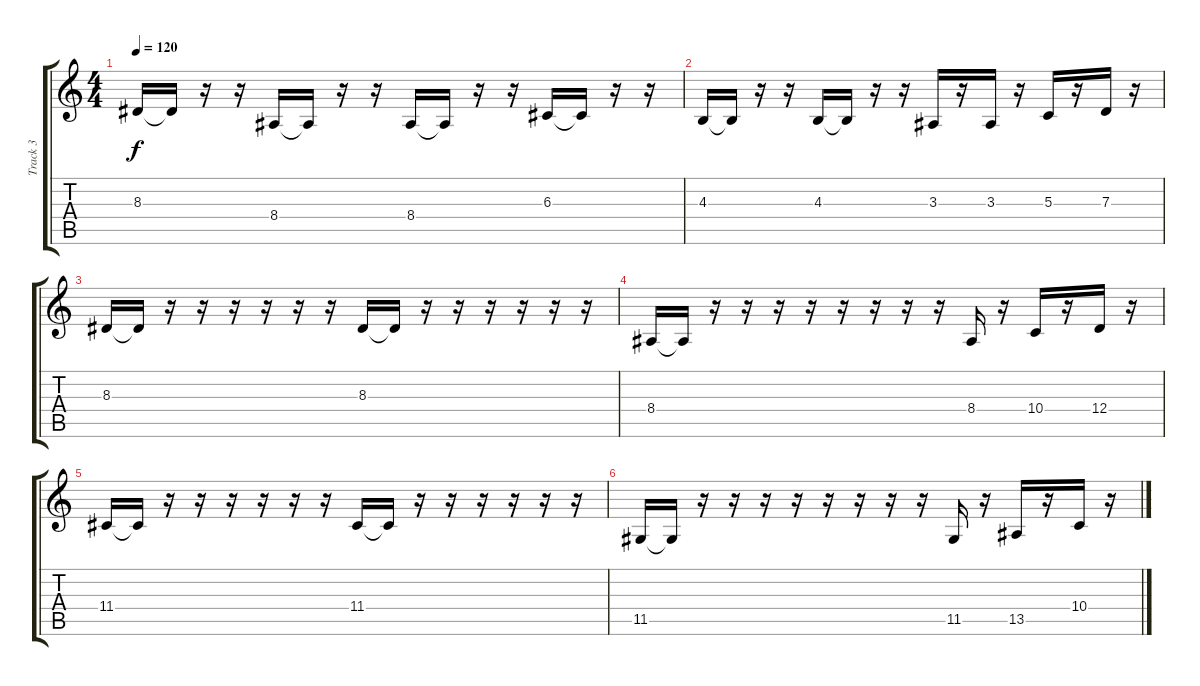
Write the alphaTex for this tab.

\track ("Track 3" "Track 3") {instrument musicbox}
\staff {score tabs}
\tuning (E4 B3 G3 D3 A2 E2) {hide}
\ts (4 4)
\tempo 120
\clef g2
\ks c
8.3.16{dy f} 8.3{t}.16 r.16 r.16 8.4.16 8.4{t}.16 r.16 r.16 8.4.16 8.4{t}.16 r.16 r.16 6.3.16 6.3{t}.16 r.16 r.16 |
4.3.16 4.3{t}.16 r.16 r.16 4.3.16 4.3{t}.16 r.16 r.16 3.3.16 r.16 3.3.16 r.16 5.3.16 r.16 7.3.16 r.16 |
8.3.16 8.3{t}.16 r.16 r.16 r.16 r.16 r.16 r.16 8.3.16 8.3{t}.16 r.16 r.16 r.16 r.16 r.16 r.16 |
8.4.16 8.4{t}.16 r.16 r.16 r.16 r.16 r.16 r.16 r.16 r.16 8.4.16 r.16 10.4.16 r.16 12.4.16 r.16 |
11.4.16 11.4{t}.16 r.16 r.16 r.16 r.16 r.16 r.16 11.4.16 11.4{t}.16 r.16 r.16 r.16 r.16 r.16 r.16 |
11.5.16 11.5{t}.16 r.16 r.16 r.16 r.16 r.16 r.16 r.16 r.16 11.5.16 r.16 13.5.16 r.16 10.4.16 r.16
